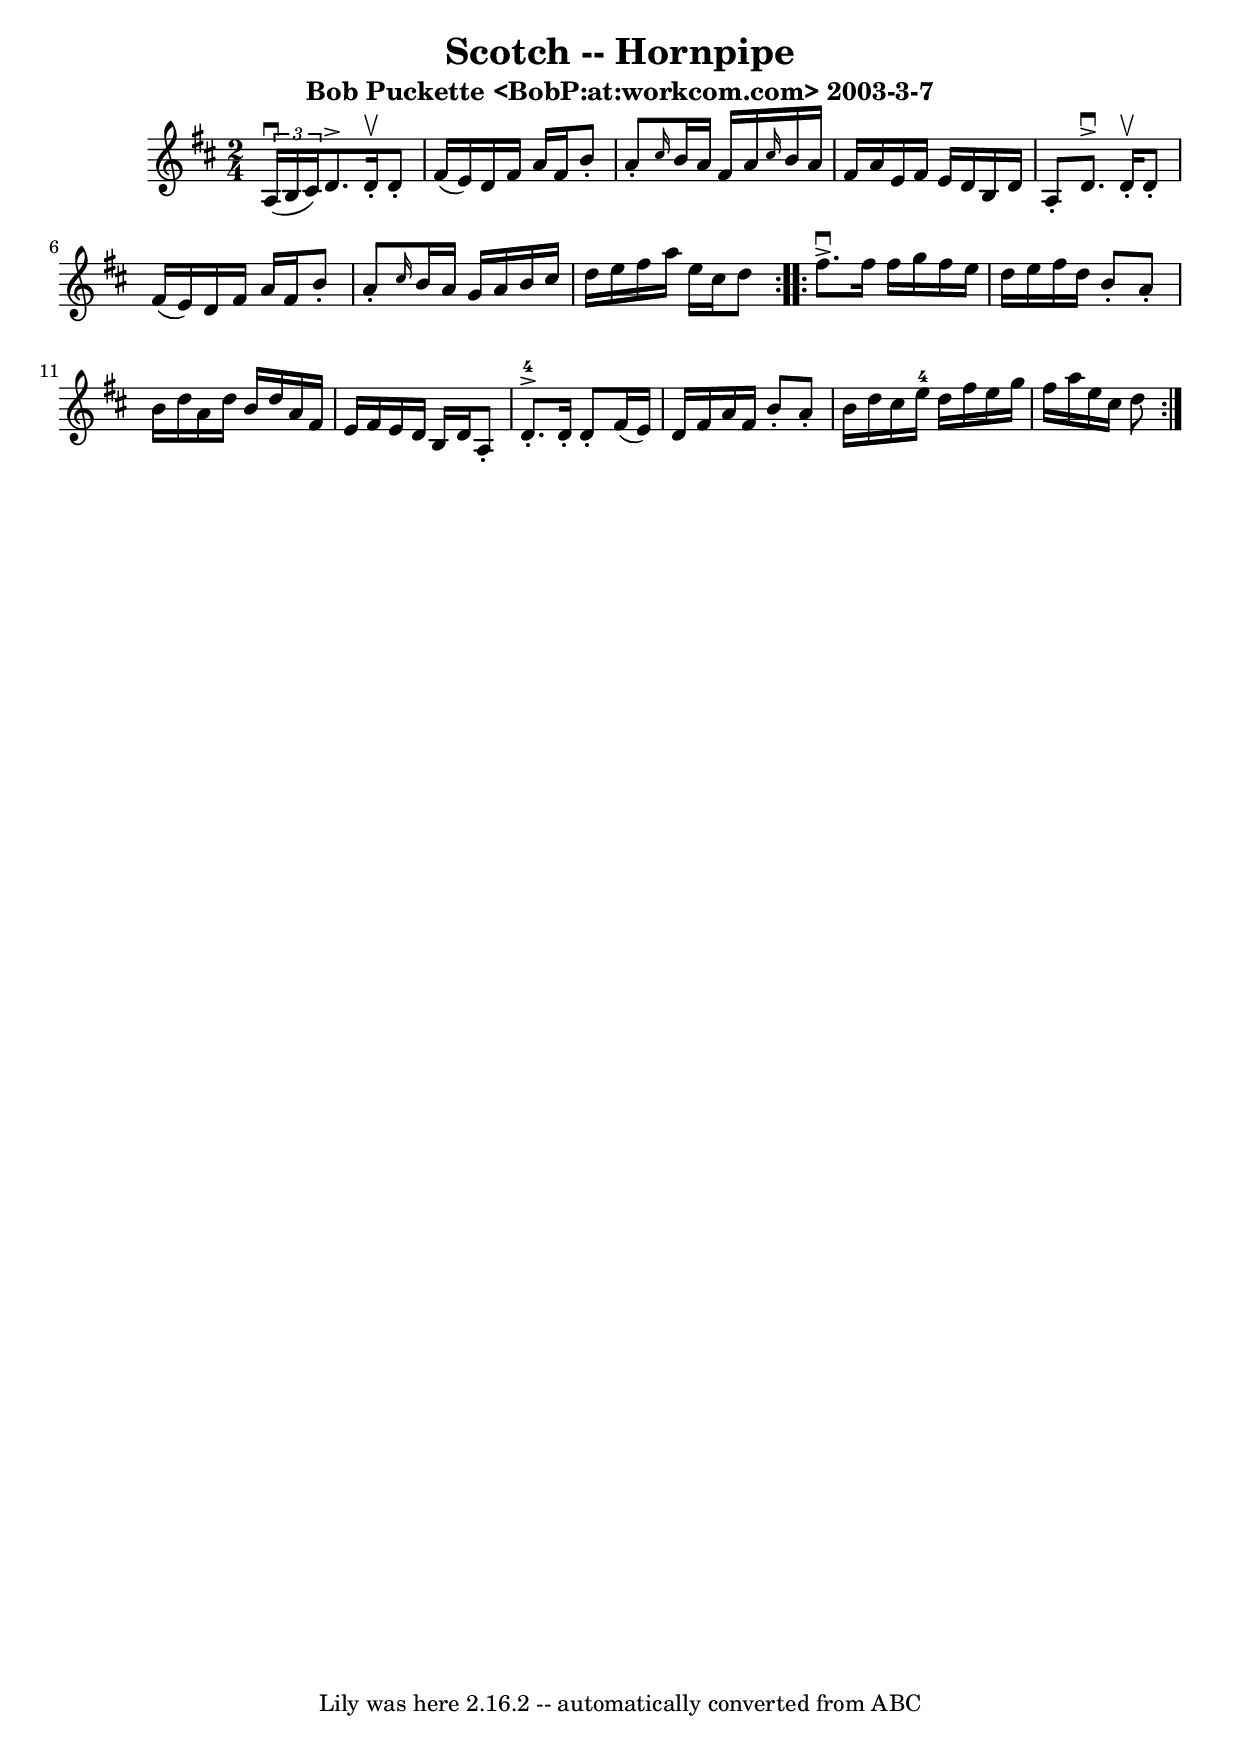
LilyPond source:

\version "2.7.40"
\include "Mammoth.ily"
\header {
	%% book = "Cole's 1000 Fiddle Tunes"
	crossRefNumber = "1"
	footnotes = ""
	subtitle = "Bob Puckette <BobP:at:workcom.com> 2003-3-7"
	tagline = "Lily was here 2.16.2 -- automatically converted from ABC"
	title = "Scotch -- Hornpipe"
}
voicedefault =  {


\repeat volta 2 {
\time 2/4 
\key d \major   \times 2/3 { a16 (^\downbow b16 cis'16) } 
|
 d'8.^\accent d'16 -.^\upbow d'8 -. fis'16 (e'16) 
|
 d'16 fis'16 a'16 fis'16 b'8 -. a'8 -. |
 
\grace { cis''16  } b'16 a'16 fis'16 a'16  \grace { cis''16  } 
 b'16 a'16 fis'16 a'16  |
 e'16 fis'16 e'16 d'16    
b16 d'16 a8 -. |
 d'8.^\downbow^\accent d'16 -.^\upbow d'8 
-. fis'16 (e'16) |
 d'16 fis'16 a'16 fis'16 b'8 -.  
 a'8 -. |
 \grace { cis''16  } b'16 a'16 g'16 a'16 b'16  
 cis''16 d''16 e''16  |
 fis''16 a''16 e''16 cis''16    
d''8  }     \repeat volta 2 { fis''8.^\downbow^\accent fis''16 fis''16  
 g''16 fis''16 e''16  |
 d''16 e''16 fis''16 d''16    
b'8 -. a'8 -. |
 b'16 d''16 a'16 d''16 b'16 d''16    
a'16 fis'16  |
 e'16 fis'16 e'16 d'16 b16 d'16 a8 
-. |
 d'8.-4-.^\accent d'16 -. d'8 -. fis'16 (e'16) 
|
 d'16 fis'16 a'16 fis'16 b'8 -. a'8 -. |
 b'16  
 d''16 cis''16 e''16-4 d''16 fis''16 e''16 g''16  |
 
 fis''16 a''16 e''16 cis''16 d''8  }   
}

\score{
    <<

	\context Staff="default"
	{
	    \voicedefault 
	}

    >>
	\layout {
	}
	\midi {}
}
